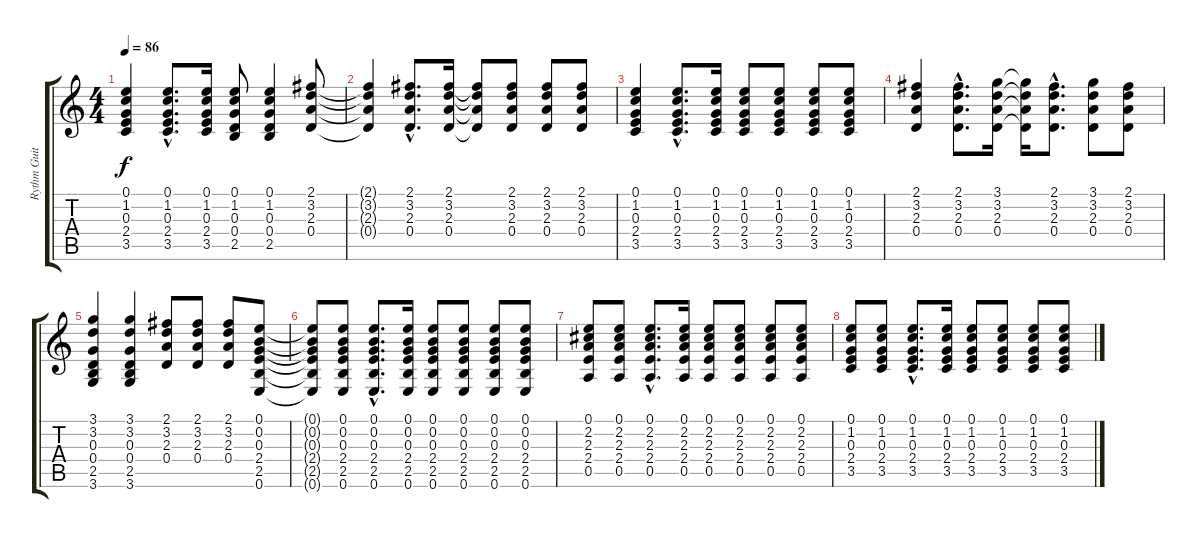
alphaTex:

\track ("Rythm Guitar" "Rythm Guit") {instrument electricguitarjazz}
\staff {score tabs}
\tuning (E4 B3 G3 D3 A2 E2) {hide}
\ts (4 4)
\tempo 86
\clef g2
\ks c
(0.1 1.2 0.3 2.4 3.5).4{dy f} (0.1{hac} 1.2{hac} 0.3{hac} 2.4{hac} 3.5{hac}).8{d} (0.1 1.2 0.3 2.4 3.5).16 (0.1 1.2 0.3 0.4 2.5).8 (0.1 1.2 0.3 0.4 2.5).4 (2.1 3.2 2.3 0.4).8 |
(2.1{t} 3.2{t} 2.3{t} 0.4{t}).4 (2.1{hac} 3.2{hac} 2.3{hac} 0.4{hac}).8{d} (2.1 3.2 2.3 0.4).16 (2.1{t} 3.2{t} 2.3{t} 0.4{t}).8 (2.1 3.2 2.3 0.4).8 (2.1 3.2 2.3 0.4).8 (2.1 3.2 2.3 0.4).8 |
(0.1 1.2 0.3 2.4 3.5).4 (0.1{hac} 1.2{hac} 0.3{hac} 2.4{hac} 3.5{hac}).8{d} (0.1 1.2 0.3 2.4 3.5).16 (0.1 1.2 0.3 2.4 3.5).8 (0.1 1.2 0.3 2.4 3.5).8 (0.1 1.2 0.3 2.4 3.5).8 (0.1 1.2 0.3 2.4 3.5).8 |
(2.1 3.2 2.3 0.4).4 (2.1{hac} 3.2{hac} 2.3{hac} 0.4{hac}).8{d} (3.1 3.2 2.3 0.4).16 (3.1{t} 3.2{t} 2.3{t} 0.4{t}).16 (2.1{hac} 3.2{hac} 2.3{hac} 0.4{hac}).8{d} (3.1 3.2 2.3 0.4).8 (2.1 3.2 2.3 0.4).8 |
(3.1 3.2 0.3 0.4 2.5 3.6).4 (3.1 3.2 0.3 0.4 2.5 3.6).4 (2.1 3.2 2.3 0.4).8 (2.1 3.2 2.3 0.4).8 (2.1 3.2 2.3 0.4).8 (0.1 0.2 0.3 2.4 2.5 0.6).8 |
(0.1{t} 0.2{t} 0.3{t} 2.4{t} 2.5{t} 0.6{t}).8 (0.1 0.2 0.3 2.4 2.5 0.6).8 (0.1{hac} 0.2{hac} 0.3{hac} 2.4{hac} 2.5{hac} 0.6{hac}).8{d} (0.1 0.2 0.3 2.4 2.5 0.6).16 (0.1 0.2 0.3 2.4 2.5 0.6).8 (0.1 0.2 0.3 2.4 2.5 0.6).8 (0.1 0.2 0.3 2.4 2.5 0.6).8 (0.1 0.2 0.3 2.4 2.5 0.6).8 |
(0.1 2.2 2.3 2.4 0.5).8 (0.1 2.2 2.3 2.4 0.5).8 (0.1{hac} 2.2{hac} 2.3{hac} 2.4{hac} 0.5{hac}).8{d} (0.1 2.2 2.3 2.4 0.5).16 (0.1 2.2 2.3 2.4 0.5).8 (0.1 2.2 2.3 2.4 0.5).8 (0.1 2.2 2.3 2.4 0.5).8 (0.1 2.2 2.3 2.4 0.5).8 |
(0.1 1.2 0.3 2.4 3.5).8 (0.1 1.2 0.3 2.4 3.5).8 (0.1{hac} 1.2{hac} 0.3{hac} 2.4{hac} 3.5{hac}).8{d} (0.1 1.2 0.3 2.4 3.5).16 (0.1 1.2 0.3 2.4 3.5).8 (0.1 1.2 0.3 2.4 3.5).8 (0.1 1.2 0.3 2.4 3.5).8 (0.1 1.2 0.3 2.4 3.5).8
